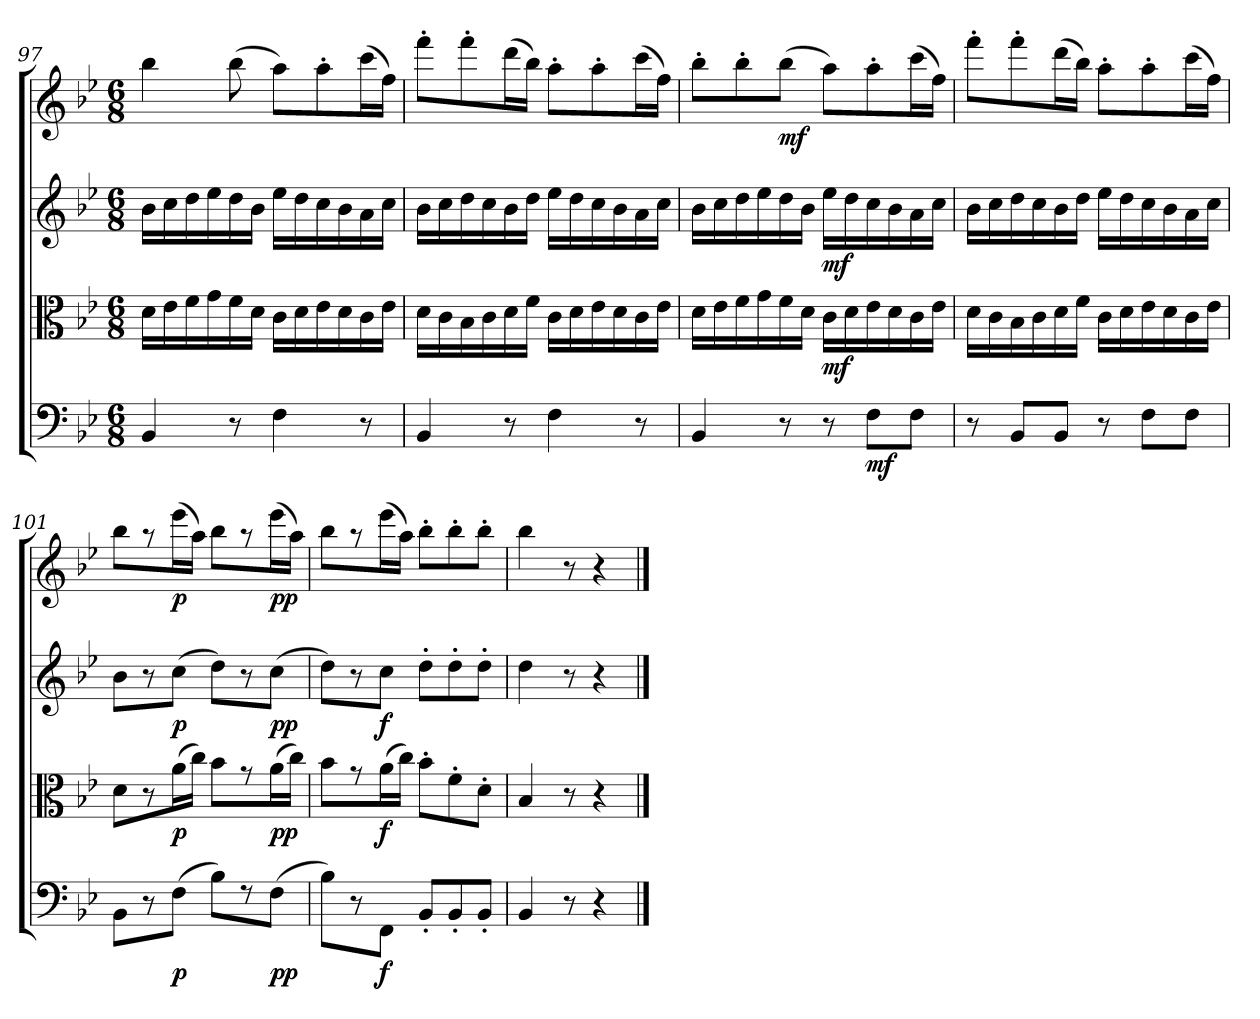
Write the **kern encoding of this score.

**kern	**dynam	**kern	**dynam	**kern	**dynam	**kern	**dynam
*part4	*part4	*part3	*part3	*part2	*part2	*part1	*part1
*staff4	*staff4	*staff3	*staff3	*staff2	*staff2	*staff1	*staff1
*clefF4	*	*clefC3	*	*clefG2	*	*clefG2	*
*k[b-e-]	*	*k[b-e-]	*	*k[b-e-]	*	*k[b-e-]	*
*B-:	*	*B-:	*	*B-:	*	*B-:	*
*M6/8	*	*M6/8	*	*M6/8	*	*M6/8	*
=97	=97	=97	=97	=97	=97	=97	=97
4BB-/	.	16d\LL	.	16b-\LL	.	4bb-\	.
.	.	16e-\	.	16cc\	.	.	.
.	.	16f\	.	16dd\	.	.	.
.	.	16g\	.	16ee-\	.	.	.
8r	.	16f\	.	16dd\	.	(8bb-\	.
.	.	16d\JJ	.	16b-\JJ	.	.	.
4F\	.	16c\LL	.	16ee-\LL	.	8aa\L)	.
.	.	16d\	.	16dd\	.	.	.
.	.	16e-\	.	16cc\	.	8aa'\	.
.	.	16d\	.	16b-\	.	.	.
8r	.	16c\	.	16a\	.	(16ccc\L	.
.	.	16e-\JJ	.	16cc\JJ	.	16ff\JJ)	.
=98	=98	=98	=98	=98	=98	=98	=98
4BB-/	.	16d\LL	.	16b-\LL	.	8fff'\L	.
.	.	16c\	.	16cc\	.	.	.
.	.	16B-\	.	16dd\	.	8fff'\	.
.	.	16c\	.	16cc\	.	.	.
8r	.	16d\	.	16b-\	.	(16ddd\L	.
.	.	16f\JJ	.	16dd\JJ	.	16bb-\JJ)	.
4F\	.	16c\LL	.	16ee-\LL	.	8aa'\L	.
.	.	16d\	.	16dd\	.	.	.
.	.	16e-\	.	16cc\	.	8aa'\	.
.	.	16d\	.	16b-\	.	.	.
8r	.	16c\	.	16a\	.	(16ccc\L	.
.	.	16e-\JJ	.	16cc\JJ	.	16ff\JJ)	.
=99	=99	=99	=99	=99	=99	=99	=99
4BB-/	.	16d\LL	.	16b-\LL	.	8bb-'\L	.
.	.	16e-\	.	16cc\	.	.	.
.	.	16f\	.	16dd\	.	8bb-'\	.
.	.	16g\	.	16ee-\	.	.	.
8r	.	16f\	.	16dd\	.	(8bb-\J	mf
.	.	16d\JJ	.	16b-\JJ	.	.	.
8r	.	16c\LL	mf	16ee-\LL	mf	8aa\L)	.
.	.	16d\	.	16dd\	.	.	.
8F\L	mf	16e-\	.	16cc\	.	8aa'\	.
.	.	16d\	.	16b-\	.	.	.
8F\J	.	16c\	.	16a\	.	(16ccc\L	.
.	.	16e-\JJ	.	16cc\JJ	.	16ff\JJ)	.
=100	=100	=100	=100	=100	=100	=100	=100
8r	.	16d\LL	.	16b-\LL	.	8fff'\L	.
.	.	16c\	.	16cc\	.	.	.
8BB-/L	.	16B-\	.	16dd\	.	8fff'\	.
.	.	16c\	.	16cc\	.	.	.
8BB-/J	.	16d\	.	16b-\	.	(16ddd\L	.
.	.	16f\JJ	.	16dd\JJ	.	16bb-\JJ)	.
8r	.	16c\LL	.	16ee-\LL	.	8aa'\L	.
.	.	16d\	.	16dd\	.	.	.
8F\L	.	16e-\	.	16cc\	.	8aa'\	.
.	.	16d\	.	16b-\	.	.	.
8F\J	.	16c\	.	16a\	.	(16ccc\L	.
.	.	16e-\JJ	.	16cc\JJ	.	16ff\JJ)	.
=101	=101	=101	=101	=101	=101	=101	=101
8BB-\L	.	8d\L	.	8b-\L	.	8bb-\L	.
8r	.	8r	.	8r	.	8r	.
(8F\J	p	(16a\L	p	(8cc\J	p	(16eee-\L	p
.	.	16cc\JJ)	.	.	.	16aa\JJ)	.
8B-\L)	.	8b-\L	.	8dd\L)	.	8bb-\L	.
8r	.	8r	.	8r	.	8r	.
(8F\J	pp	(16a\L	pp	(8cc\J	pp	(16eee-\L	pp
.	.	16cc\JJ)	.	.	.	16aa\JJ)	.
=102	=102	=102	=102	=102	=102	=102	=102
8B-\L)	.	8b-\L	.	8dd\L)	.	8bb-\L	.
8r	.	8r	.	8r	.	8r	.
8FF\J	f	(16a\L	f	8cc\J	f	(16eee-\L	.
.	.	16cc\JJ)	.	.	.	16aa\JJ)	.
8BB-'/L	.	8b-'\L	.	8dd'\L	.	8bb-'\L	.
8BB-'/	.	8f'\	.	8dd'\	.	8bb-'\	.
8BB-'/J	.	8d'\J	.	8dd'\J	.	8bb-'\J	.
=103	=103	=103	=103	=103	=103	=103	=103
4BB-/	.	4B-/	.	4dd\	.	4bb-\	.
8r	.	8r	.	8r	.	8r	.
4r	.	4r	.	4r	.	4r	.
==	==	==	==	==	==	==	==
*-	*-	*-	*-	*-	*-	*-	*-
